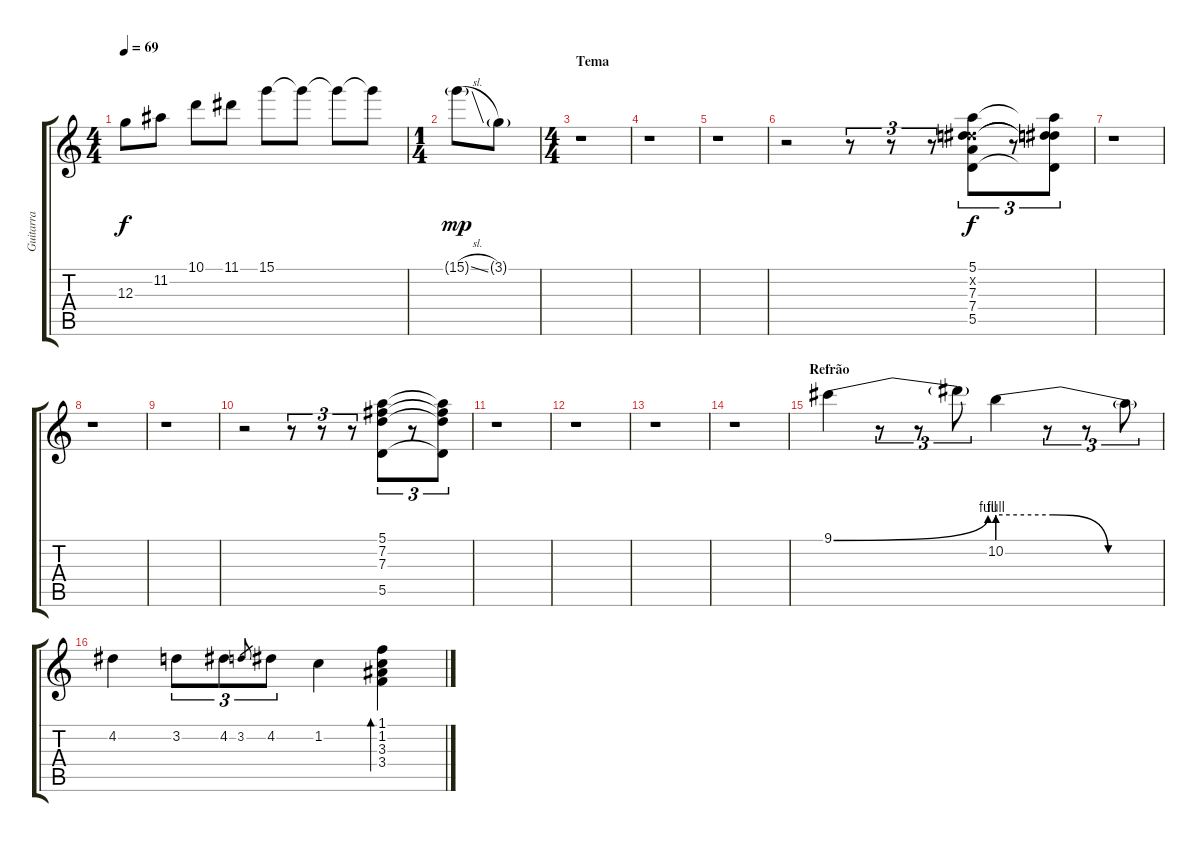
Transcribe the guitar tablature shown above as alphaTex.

\track ("Guitarra" "Guitarra") {instrument distortionguitar}
\staff {score tabs}
\tuning (E4 B3 G3 D3 A2 E2) {hide}
\ts (4 4)
\tempo 69
\clef g2
\ks c
12.3.8{dy f instrument distortionguitar} 11.2.8 10.1.8 11.1.8 15.1.8 15.1{t}.8 15.1{t}.8 15.1{t}.8 |
\ts (1 4)
15.1{sl g}.8{dy mp} 3.1{g}.8 |
\ts (4 4)
\section ("" "Tema")
r.1 |
r.1 |
r.1 |
r.2 r.8{tu (3 2)} r.8{tu (3 2)} r.8{tu (3 2)} (5.1 4.2{x} 7.3 7.4 5.5).8{tu (3 2) dy f} r.8{tu (3 2)} (5.1{t} 4.2{t} 7.3{t} 5.5{t}).8{tu (3 2)} |
r.1 |
r.1 |
r.1 |
r.2 r.8{tu (3 2)} r.8{tu (3 2)} r.8{tu (3 2)} (5.1 7.2 7.3 5.5).8{tu (3 2)} r.8{tu (3 2)} (5.1{t} 7.2{t} 7.3{t} 5.5{t}).8{tu (3 2)} |
r.1 |
r.1 |
r.1 |
r.1 |
\section ("" "Refrão")
9.1{be (bend 0 0 60 4)}.4 r.8{tu (3 2)} r.8{tu (3 2)} 9.1{t}.8{tu (3 2)} 10.2{be (custom 0 4 20 4 40 0 60 0)}.4 r.8{tu (3 2)} r.8{tu (3 2)} 10.2{t}.8{tu (3 2)} |
4.2.4 3.2.8{tu (3 2)} 4.2.8{tu (3 2)} 3.2.8{gr} 4.2.8{tu (3 2)} 1.2.4 (1.1 1.2 3.3 3.4).4{bd 60}
